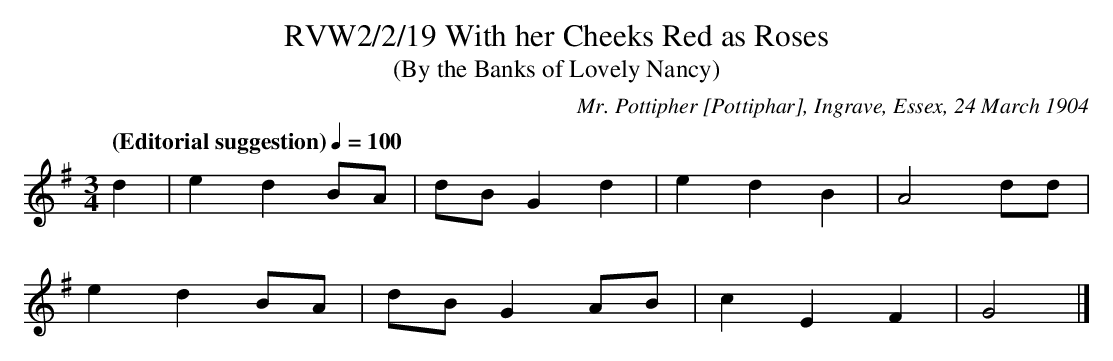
X:1
T:RVW2/2/19 With her Cheeks Red as Roses
T:(By the Banks of Lovely Nancy)
C:Mr. Pottipher [Pottiphar], Ingrave, Essex, 24 March 1904
L:1/8
Q: "(Editorial suggestion)" 1/4=100
M:3/4
K:G
d2 | e2 d2 BA | dB G2 d2 | e2 d2 B2 | A4 dd |
e2 d2 BA | dB G2 AB | c2 E2 F2 | G4 |]
